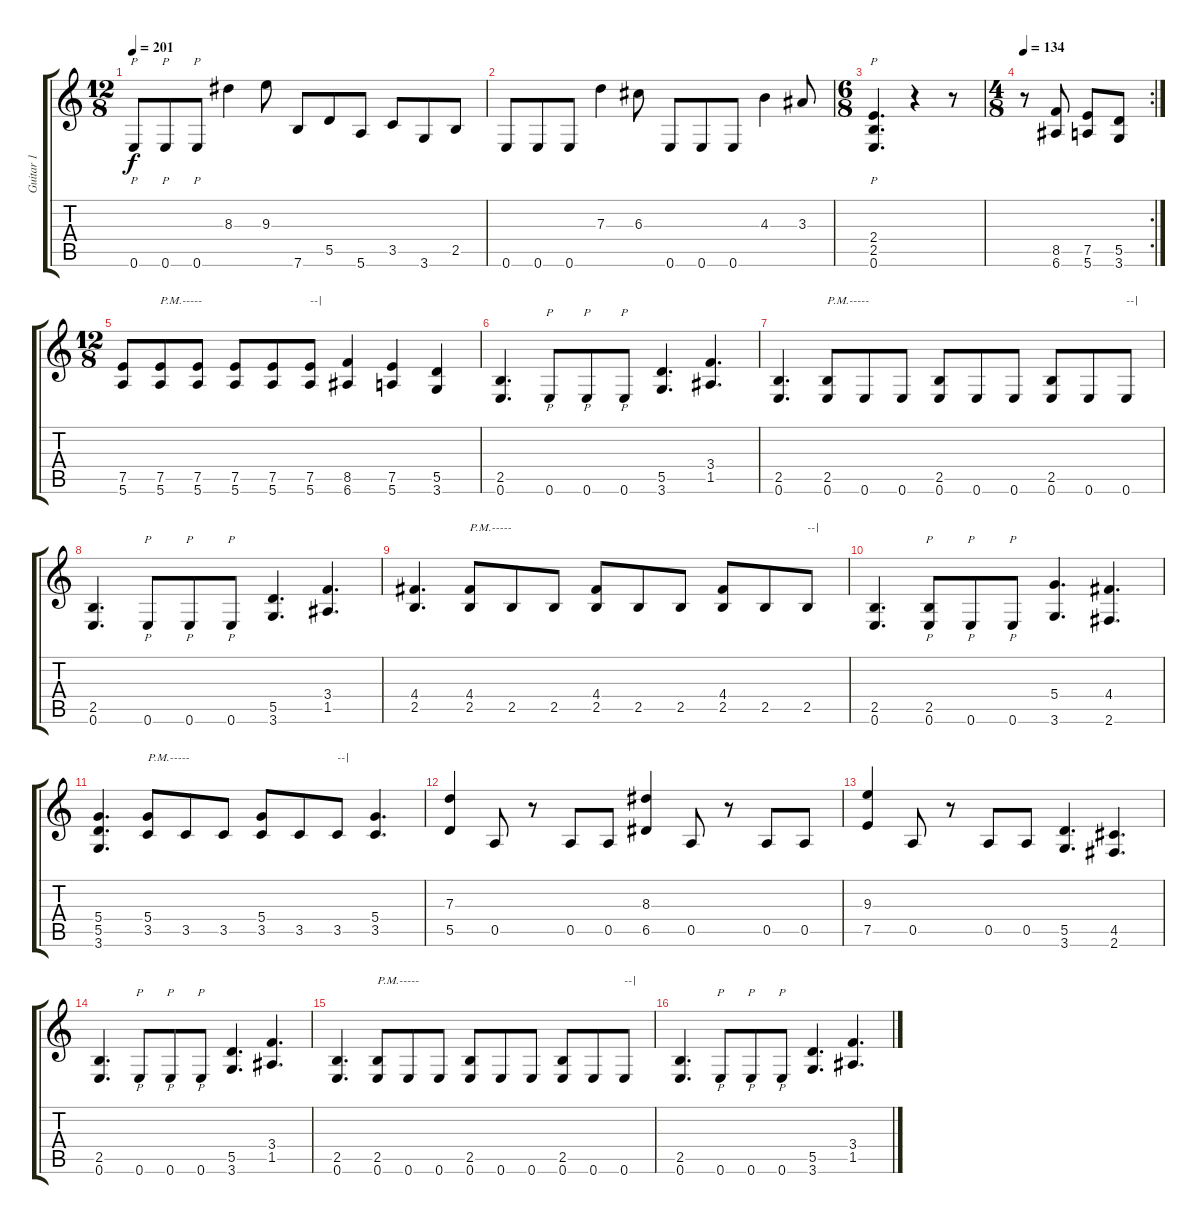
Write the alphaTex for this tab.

\track ("Guitar 1" "Guitar 1") {instrument overdrivenguitar}
\staff {score tabs}
\tuning (E4 B3 G3 D3 A2 E2) {hide}
\ts (12 8)
\tempo 201
\clef g2
\ks c
0.6.8{p dy f} 0.6.8{p} 0.6.8{p} 8.3.4 9.3.8 7.6.8 5.5.8 5.6.8 3.5.8 3.6.8 2.5.8 |
0.6.8 0.6.8 0.6.8 7.3.4 6.3.8 0.6.8 0.6.8 0.6.8 4.3.4 3.3.8 |
\ts (6 8)
(2.4 2.5 0.6).4{p d} r.4 r.8 |
\rc 2
\ts (4 8)
\tempo 134
r.8 (8.5 6.6).8 (7.5 5.6).8 (5.5 3.6).8 |
\ts (12 8)
(7.5 5.6).8 (7.5 5.6).8{txt "P.M.-----"} (7.5 5.6).8 (7.5 5.6).8 (7.5 5.6).8 (7.5 5.6).8{txt "--|"} (8.5 6.6).4 (7.5 5.6).4 (5.5 3.6).4 |
(2.5 0.6).4{d} 0.6.8{p} 0.6.8{p} 0.6.8{p} (5.5 3.6).4{d} (3.4 1.5).4{d} |
(2.5 0.6).4{d} (2.5 0.6).8{txt "P.M.-----"} 0.6.8 0.6.8 (2.5 0.6).8 0.6.8 0.6.8 (2.5 0.6).8 0.6.8 0.6.8{txt "--|"} |
(2.5 0.6).4{d} 0.6.8{p} 0.6.8{p} 0.6.8{p} (5.5 3.6).4{d} (3.4 1.5).4{d} |
(4.4 2.5).4{d} (4.4 2.5).8{txt "P.M.-----"} 2.5.8 2.5.8 (4.4 2.5).8 2.5.8 2.5.8 (4.4 2.5).8 2.5.8 2.5.8{txt "--|"} |
(2.5 0.6).4{d} (2.5 0.6).8{p} 0.6.8{p} 0.6.8{p} (5.4 3.6).4{d} (4.4 2.6).4{d} |
(5.4 5.5 3.6).4{d} (5.4 3.5).8{txt "P.M.-----"} 3.5.8 3.5.8 (5.4 3.5).8 3.5.8 3.5.8{txt "--|"} (5.4 3.5).4{d} |
(7.3 5.5).4 0.5.8 r.8 0.5.8 0.5.8 (8.3 6.5).4 0.5.8 r.8 0.5.8 0.5.8 |
(9.3 7.5).4 0.5.8 r.8 0.5.8 0.5.8 (5.5 3.6).4{d} (4.5 2.6).4{d} |
(2.5 0.6).4{d} 0.6.8{p} 0.6.8{p} 0.6.8{p} (5.5 3.6).4{d} (3.4 1.5).4{d} |
(2.5 0.6).4{d} (2.5 0.6).8{txt "P.M.-----"} 0.6.8 0.6.8 (2.5 0.6).8 0.6.8 0.6.8 (2.5 0.6).8 0.6.8 0.6.8{txt "--|"} |
(2.5 0.6).4{d} 0.6.8{p} 0.6.8{p} 0.6.8{p} (5.5 3.6).4{d} (3.4 1.5).4{d}
